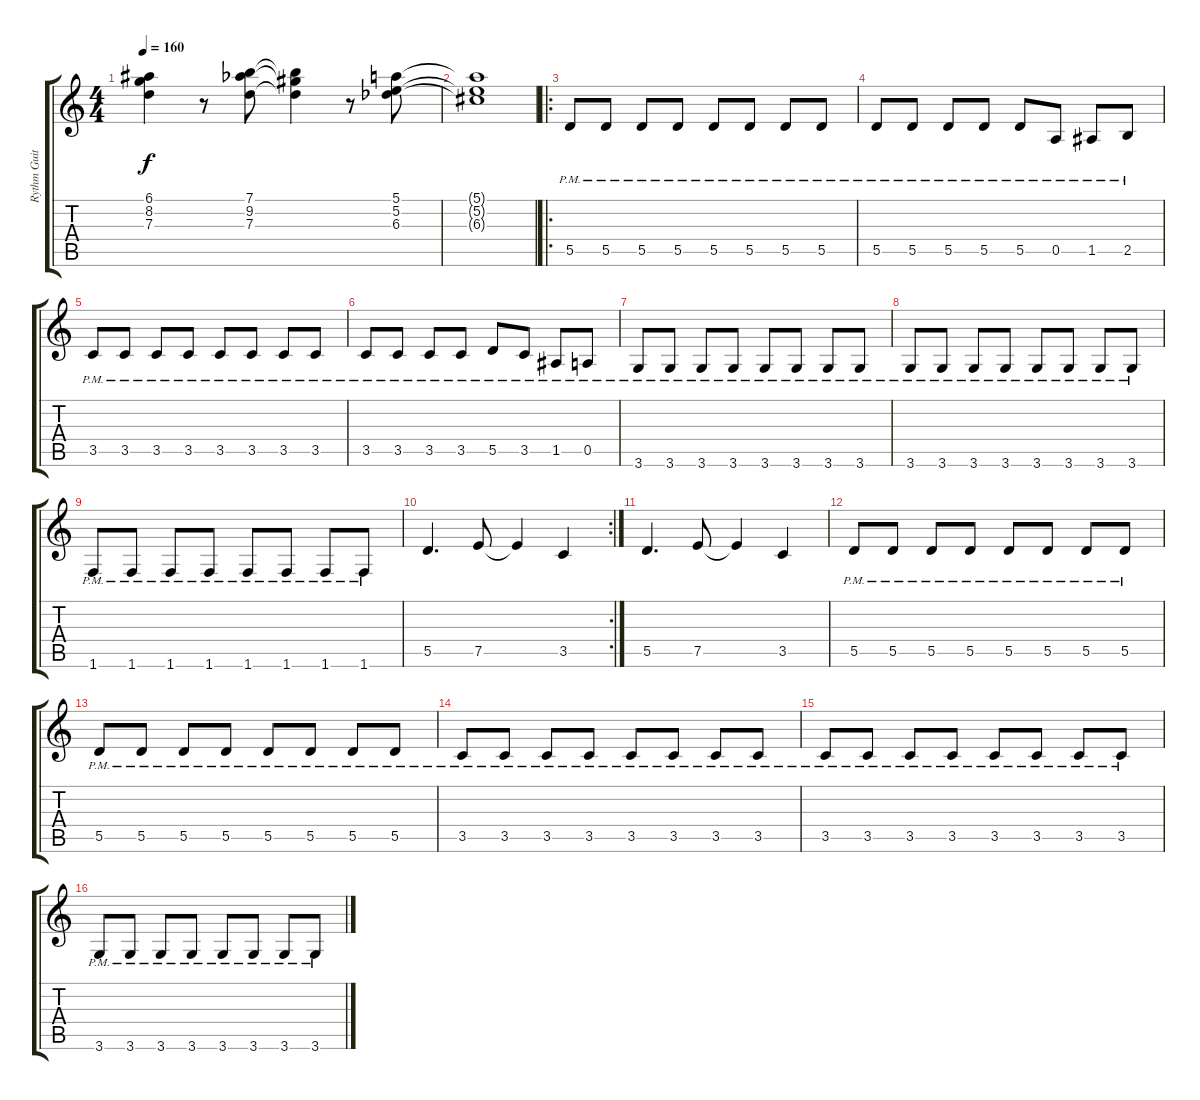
\track ("Rythm Guitar" "Rythm Guit") {instrument overdrivenguitar}
\staff {score tabs}
\tuning (E4 B3 G3 D3 A2 E2) {hide}
\ts (4 4)
\tempo 160
\clef g2
\ks c
(6.1{t} 8.2{t} 7.3{t}).4{dy f} r.8 (7.1 9.2{acc b} 7.3).8 (7.1{t} 9.2{t} 7.3{t}).4 r.8 (5.1 5.2 6.3{acc b}).8 |
(5.1{t} 5.2{t} 6.3{t}).1 |
\ro
5.5{pm}.8 5.5{pm}.8 5.5{pm}.8 5.5{pm}.8 5.5{pm}.8 5.5{pm}.8 5.5{pm}.8 5.5{pm}.8 |
5.5{pm}.8 5.5{pm}.8 5.5{pm}.8 5.5{pm}.8 5.5{pm}.8 0.5{pm}.8 1.5{pm}.8 2.5{pm}.8 |
3.5{pm}.8 3.5{pm}.8 3.5{pm}.8 3.5{pm}.8 3.5{pm}.8 3.5{pm}.8 3.5{pm}.8 3.5{pm}.8 |
3.5{pm}.8 3.5{pm}.8 3.5{pm}.8 3.5{pm}.8 5.5{pm}.8 3.5{pm}.8 1.5{pm}.8 0.5{pm}.8 |
3.6{pm}.8 3.6{pm}.8 3.6{pm}.8 3.6{pm}.8 3.6{pm}.8 3.6{pm}.8 3.6{pm}.8 3.6{pm}.8 |
3.6{pm}.8 3.6{pm}.8 3.6{pm}.8 3.6{pm}.8 3.6{pm}.8 3.6{pm}.8 3.6{pm}.8 3.6{pm}.8 |
1.6{pm}.8 1.6{pm}.8 1.6{pm}.8 1.6{pm}.8 1.6{pm}.8 1.6{pm}.8 1.6{pm}.8 1.6{pm}.8 |
\rc 2
5.5.4{d} 7.5.8 7.5{t}.4 3.5.4 |
5.5.4{d} 7.5.8 7.5{t}.4 3.5.4 |
5.5{pm}.8 5.5{pm}.8 5.5{pm}.8 5.5{pm}.8 5.5{pm}.8 5.5{pm}.8 5.5{pm}.8 5.5{pm}.8 |
5.5{pm}.8 5.5{pm}.8 5.5{pm}.8 5.5{pm}.8 5.5{pm}.8 5.5{pm}.8 5.5{pm}.8 5.5{pm}.8 |
3.5{pm}.8 3.5{pm}.8 3.5{pm}.8 3.5{pm}.8 3.5{pm}.8 3.5{pm}.8 3.5{pm}.8 3.5{pm}.8 |
3.5{pm}.8 3.5{pm}.8 3.5{pm}.8 3.5{pm}.8 3.5{pm}.8 3.5{pm}.8 3.5{pm}.8 3.5{pm}.8 |
3.6{pm}.8 3.6{pm}.8 3.6{pm}.8 3.6{pm}.8 3.6{pm}.8 3.6{pm}.8 3.6{pm}.8 3.6{pm}.8
